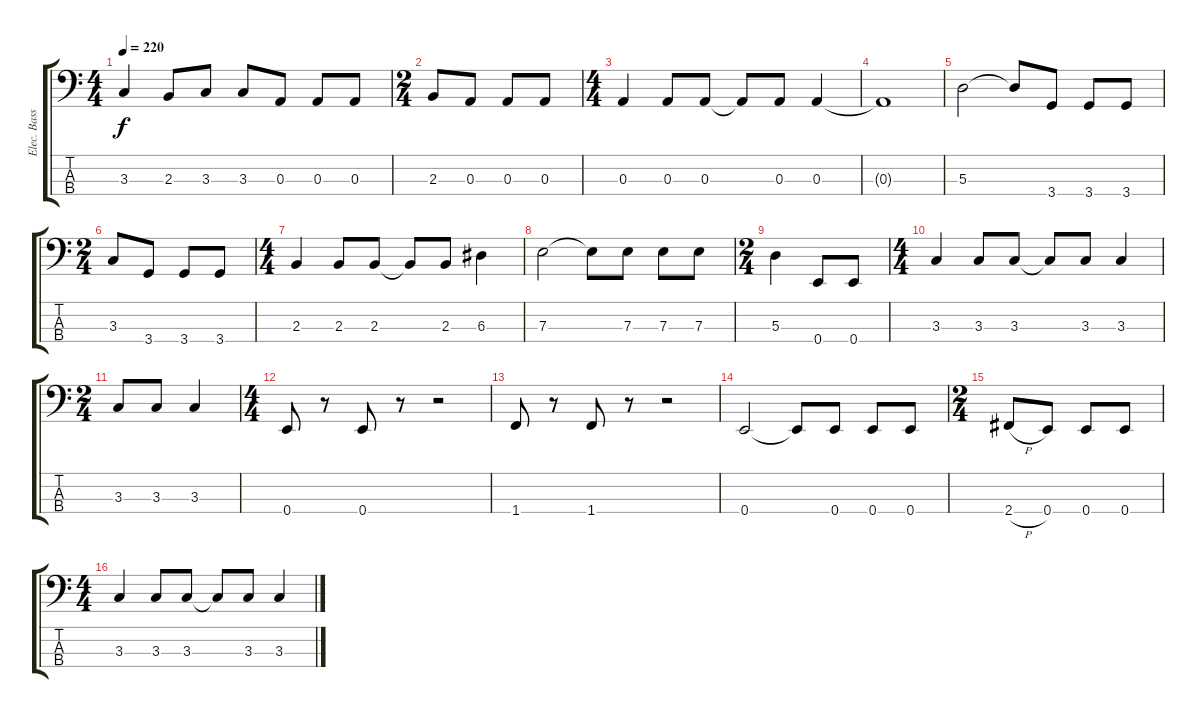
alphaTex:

\track ("Elec. Bass" "Elec. Bass") {instrument electricbasspick}
\staff {score tabs}
\tuning (G2 D2 A1 E1) {hide}
\ts (4 4)
\tempo 220
\clef f4
\ks c
3.3.4{dy f} 2.3.8 3.3.8 3.3.8 0.3.8 0.3.8 0.3.8 |
\ts (2 4)
2.3.8 0.3.8 0.3.8 0.3.8 |
\ts (4 4)
0.3.4 0.3.8 0.3.8 0.3{t}.8 0.3.8 0.3.4 |
0.3{t}.1 |
5.3.2 5.3{t}.8 3.4.8 3.4.8 3.4.8 |
\ts (2 4)
3.3.8 3.4.8 3.4.8 3.4.8 |
\ts (4 4)
2.3.4 2.3.8 2.3.8 2.3{t}.8 2.3.8 6.3.4 |
7.3.2 7.3{t}.8 7.3.8 7.3.8 7.3.8 |
\ts (2 4)
5.3.4 0.4.8 0.4.8 |
\ts (4 4)
3.3.4 3.3.8 3.3.8 3.3{t}.8 3.3.8 3.3.4 |
\ts (2 4)
3.3.8 3.3.8 3.3.4 |
\ts (4 4)
0.4.8 r.8 0.4.8 r.8 r.2 |
1.4.8 r.8 1.4.8 r.8 r.2 |
0.4.2 0.4{t}.8 0.4.8 0.4.8 0.4.8 |
\ts (2 4)
2.4{h}.8 0.4.8 0.4.8 0.4.8 |
\ts (4 4)
3.3.4 3.3.8 3.3.8 3.3{t}.8 3.3.8 3.3.4
